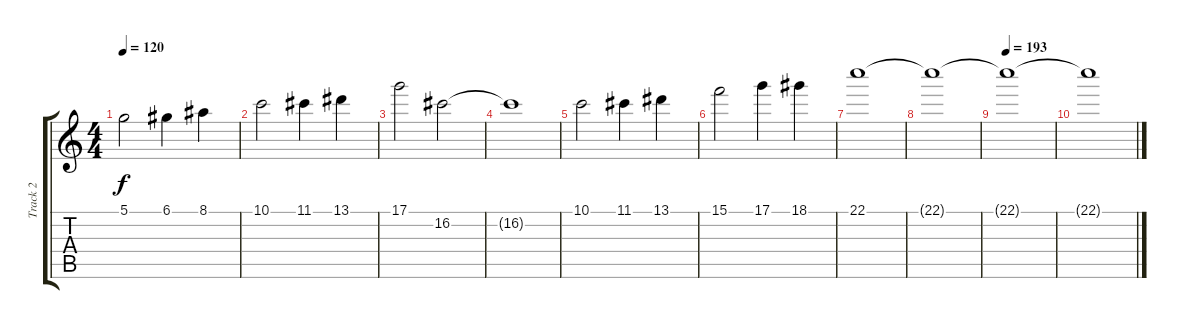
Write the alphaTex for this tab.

\track ("Track 2" "Track 2") {instrument stringensemble1}
\staff {score tabs}
\tuning (D5 A4 F4 C4 G3 D3) {hide}
\ts (4 4)
\tempo 120
\clef g2
\ks c
5.1.2{dy f} 6.1.4 8.1.4 |
10.1.2 11.1.4 13.1.4 |
17.1.2 16.2.2 |
16.2{t}.1 |
10.1.2 11.1.4 13.1.4 |
15.1.2 17.1.4 18.1.4 |
22.1.1 |
22.1{t}.1 |
\tempo 193
22.1{t}.1 |
22.1{t}.1
